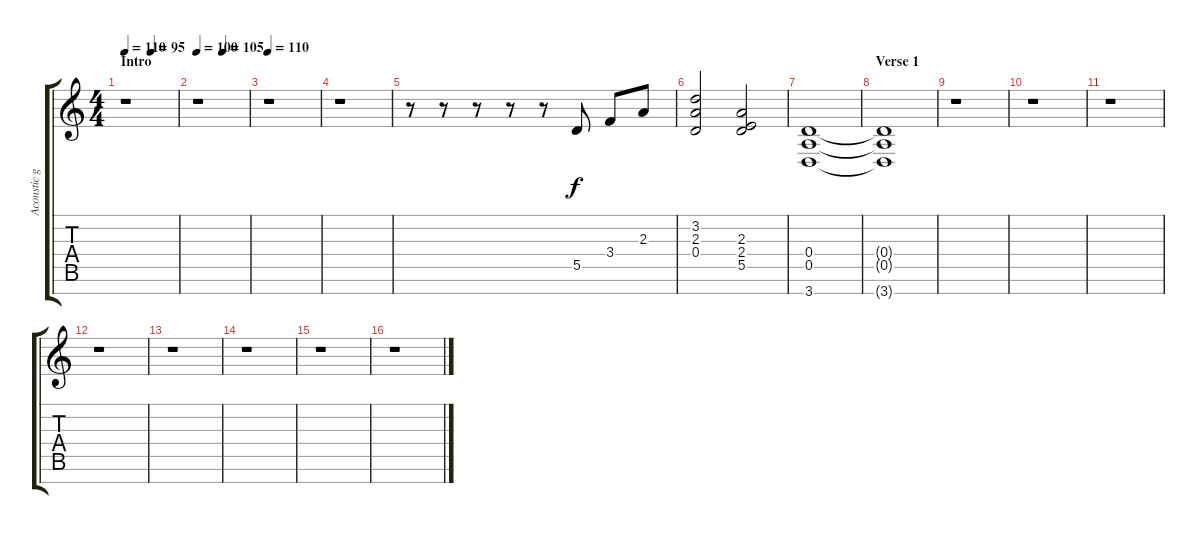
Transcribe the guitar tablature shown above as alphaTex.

\track ("Acoustic gtr" "Acoustic g") {instrument acousticguitarnylon}
\staff {score tabs}
\tuning (E4 B3 G3 D3 A2 E2 B1) {hide}
\ts (4 4)
\section ("" "Intro")
\tempo 110
\tempo 90
\tempo (95 0.5)
\tempo 110
\clef g2
\ks c
r.1{dy f instrument acousticguitarnylon} |
\tempo 100
\tempo (105 0.5)
r.1 |
\tempo 110
r.1 |
r.1 |
r.8 r.8 r.8 r.8 r.8 5.5.8 3.4.8 2.3.8 |
(3.2 2.3 0.4).2 (2.3 2.4 5.5).2 |
(0.4 0.5 3.7).1 |
\section ("" "Verse 1")
(0.4{t} 0.5{t} 3.7{t}).1 |
r.1 |
r.1 |
r.1 |
r.1 |
r.1 |
r.1 |
r.1 |
r.1
